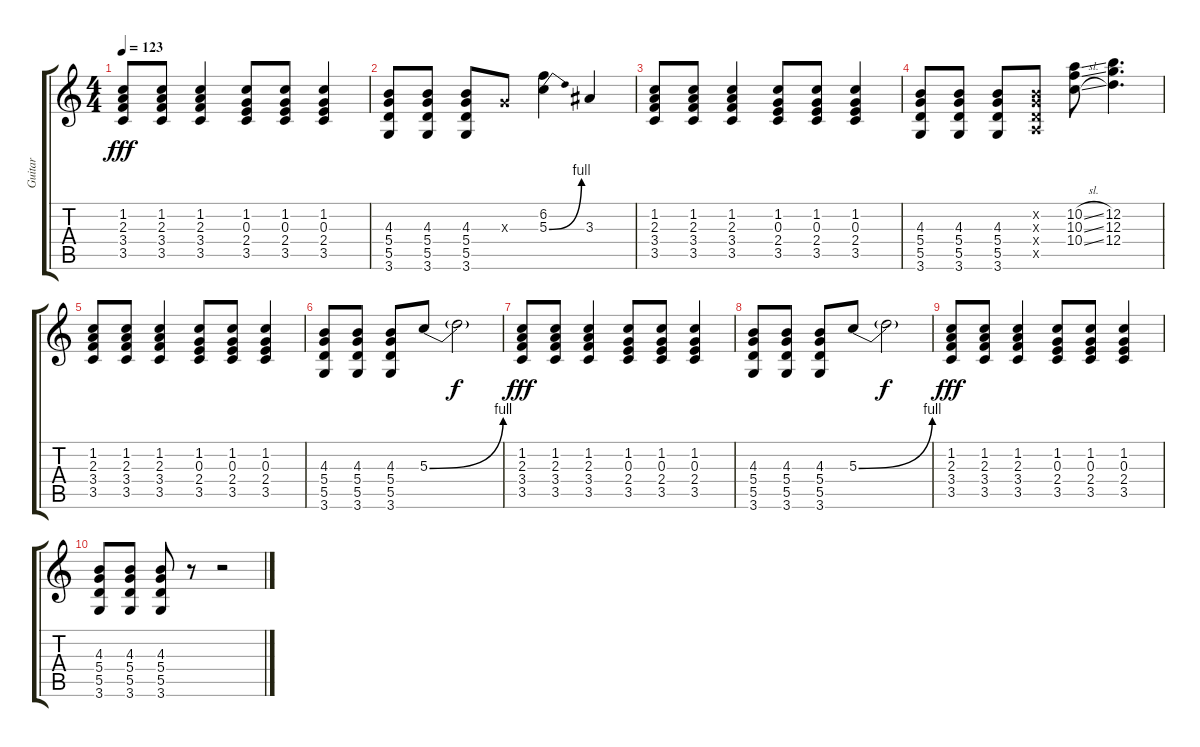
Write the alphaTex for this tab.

\track ("Guitar" "Guitar") {instrument overdrivenguitar}
\staff {score tabs}
\tuning (E4 B3 G3 D3 A2 E2) {hide}
\ts (4 4)
\tempo 123
\clef g2
\ks c
(1.2 2.3 3.4 3.5).8{dy fff} (1.2 2.3 3.4 3.5).8 (1.2 2.3 3.4 3.5).4 (1.2 0.3 2.4 3.5).8 (1.2 0.3 2.4 3.5).8 (1.2 0.3 2.4 3.5).4 |
(4.3 5.4 5.5 3.6).8 (4.3 5.4 5.5 3.6).8 (4.3 5.4 5.5 3.6).8 0.3{x}.8 (6.2 5.3{be (bend 0 0 60 4)}).4 3.3.4 |
(1.2 2.3 3.4 3.5).8 (1.2 2.3 3.4 3.5).8 (1.2 2.3 3.4 3.5).4 (1.2 0.3 2.4 3.5).8 (1.2 0.3 2.4 3.5).8 (1.2 0.3 2.4 3.5).4 |
(4.3 5.4 5.5 3.6).8 (4.3 5.4 5.5 3.6).8 (4.3 5.4 5.5 3.6).8 (0.2{x} 0.3{x} 0.4{x} 0.5{x}).8 (10.2{sl} 10.3{sl} 10.4{sl}).8 (12.2 12.3 12.4).4{d} |
(1.2 2.3 3.4 3.5).8 (1.2 2.3 3.4 3.5).8 (1.2 2.3 3.4 3.5).4 (1.2 0.3 2.4 3.5).8 (1.2 0.3 2.4 3.5).8 (1.2 0.3 2.4 3.5).4 |
(4.3 5.4 5.5 3.6).8 (4.3 5.4 5.5 3.6).8 (4.3 5.4 5.5 3.6).8 5.3{be (bend 0 0 60 4)}.8 5.3{t}.2{dy f} |
(1.2 2.3 3.4 3.5).8{dy fff} (1.2 2.3 3.4 3.5).8 (1.2 2.3 3.4 3.5).4 (1.2 0.3 2.4 3.5).8 (1.2 0.3 2.4 3.5).8 (1.2 0.3 2.4 3.5).4 |
(4.3 5.4 5.5 3.6).8 (4.3 5.4 5.5 3.6).8 (4.3 5.4 5.5 3.6).8 5.3{be (bend 0 0 60 4)}.8 5.3{t}.2{dy f} |
(1.2 2.3 3.4 3.5).8{dy fff} (1.2 2.3 3.4 3.5).8 (1.2 2.3 3.4 3.5).4 (1.2 0.3 2.4 3.5).8 (1.2 0.3 2.4 3.5).8 (1.2 0.3 2.4 3.5).4 |
(4.3 5.4 5.5 3.6).8 (4.3 5.4 5.5 3.6).8 (4.3 5.4 5.5 3.6).8 r.8 r.2
